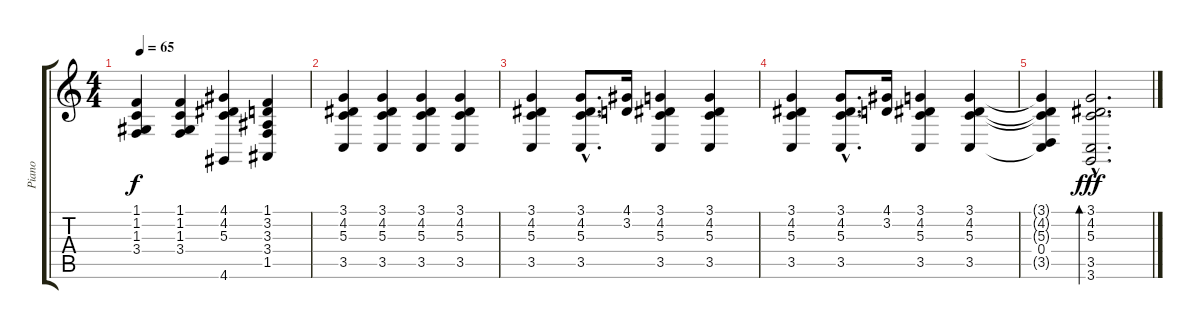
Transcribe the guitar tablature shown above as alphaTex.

\track ("Piano" "Piano") {instrument acousticgrandpiano}
\staff {score tabs}
\tuning (E4 B3 G3 D3 A2 E2) {hide}
\ts (4 4)
\tempo 65
\clef g2
\ks c
(1.1 1.2 1.3 3.4).4{dy f} (1.1 1.2 1.3 3.4).4 (4.1 4.2 5.3 4.6).4 (1.1 3.2 3.3 3.4 1.5).4 |
(3.1 4.2 5.3 3.5).4 (3.1 4.2 5.3 3.5).4 (3.1 4.2 5.3 3.5).4 (3.1 4.2 5.3 3.5).4 |
(3.1 4.2 5.3 3.5).4{volume 6} (3.1 4.2 5.3 3.5{hac}).8{d} (4.1 3.2).16 (3.1 4.2 5.3 3.5).4 (3.1 4.2 5.3 3.5).4 |
(3.1 4.2 5.3 3.5).4 (3.1 4.2 5.3 3.5{hac}).8{d} (4.1 3.2).16 (3.1 4.2 5.3 3.5).4 (3.1 4.2 5.3 3.5).4 |
(3.1{t} 4.2{t} 5.3{t} 0.4 3.5{t}).4 (3.1{hac} 4.2{hac} 5.3{hac} 3.5{hac} 3.6{hac}).2{d bd 240 dy fff volume 16}
